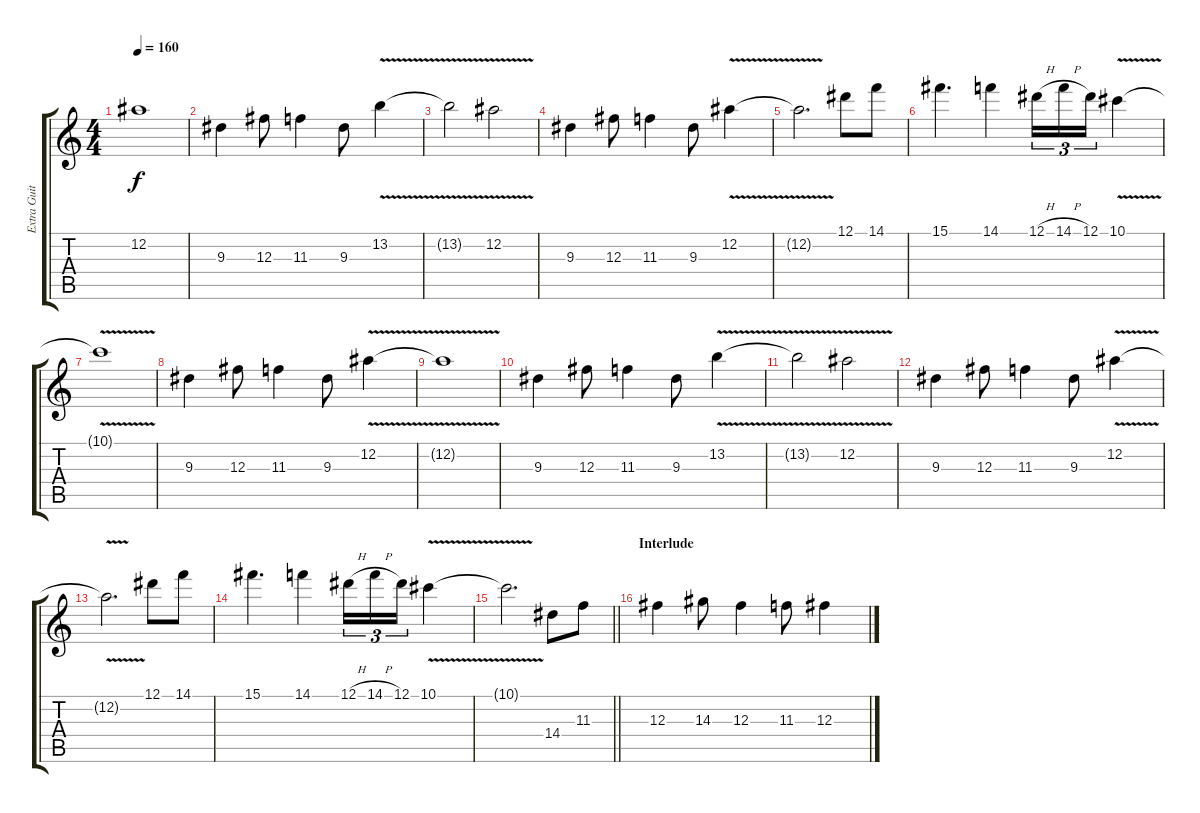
\track ("Extra Guitar" "Extra Guit") {instrument distortionguitar}
\staff {score tabs}
\tuning (Eb4 Bb3 Gb3 Db3 Ab2 Eb2) {hide}
\ts (4 4)
\tempo 160
\clef g2
\ks c
12.2{t}.1{dy f} |
9.3.4 12.3.8 11.3.4 9.3.8 13.2{v}.4 |
13.2{t}.2 12.2{v}.2 |
9.3.4 12.3.8 11.3.4 9.3.8 12.2{v}.4 |
12.2{t}.2{d} 12.1.8 14.1.8 |
15.1.4{d} 14.1.4 12.1{h}.16{tu (3 2)} 14.1{h}.16{tu (3 2)} 12.1.16{tu (3 2)} 10.1{v}.4 |
10.1{t}.1 |
9.3.4 12.3.8 11.3.4 9.3.8 12.2{v}.4 |
12.2{t}.1 |
9.3.4 12.3.8 11.3.4 9.3.8 13.2{v}.4 |
13.2{t}.2 12.2{v}.2 |
9.3.4 12.3.8 11.3.4 9.3.8 12.2{v}.4 |
12.2{t}.2{d} 12.1.8 14.1.8 |
15.1.4{d} 14.1.4 12.1{h}.16{tu (3 2)} 14.1{h}.16{tu (3 2)} 12.1.16{tu (3 2)} 10.1{v}.4 |
\barLineRight lightlight
10.1{t}.2{d} 14.4.8 11.3.8 |
\section ("" "Interlude")
12.3.4 14.3.8 12.3.4 11.3.8 12.3.4
